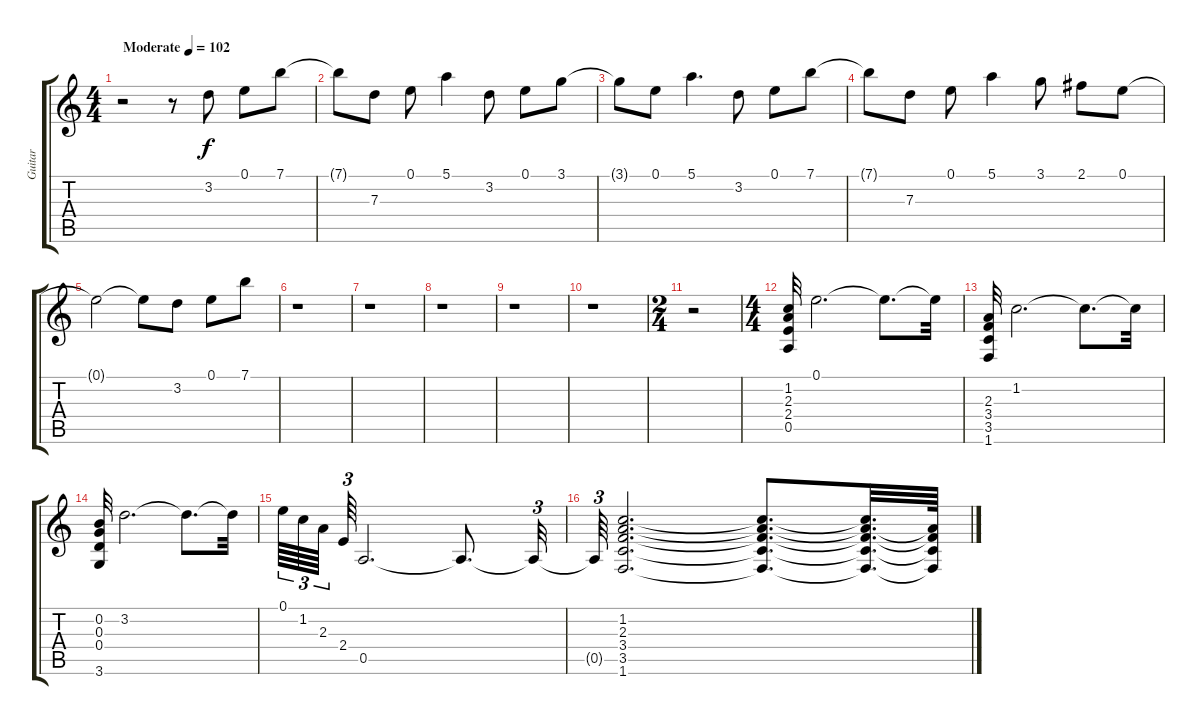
\track ("Guitar" "Guitar") {instrument acousticguitarsteel}
\staff {score tabs}
\tuning (E4 B3 G3 D3 A2 E2) {hide}
\ts (4 4)
\tempo (102 "Moderate")
\clef g2
\ks c
r.2{dy f instrument acousticguitarsteel} r.8 3.2.8 0.1.8 7.1.8 |
7.1{t}.8 7.3.8 0.1.8 5.1.4 3.2.8 0.1.8 3.1.8 |
3.1{t}.8 0.1.8 5.1.4{d} 3.2.8 0.1.8 7.1.8 |
7.1{t}.8 7.3.8 0.1.8 5.1.4 3.1.8 2.1.8 0.1.8 |
0.1{t}.2 0.1{t}.8 3.2.8 0.1.8 7.1.8 |
r.1 |
r.1 |
r.1 |
r.1 |
r.1 |
\ts (2 4)
r.2 |
\ts (4 4)
(1.2 2.3 2.4 0.5).32 0.1.2{d} 0.1{t}.8{d} 0.1{t}.32 |
(2.3 3.4 3.5 1.6).32 1.2.2{d} 1.2{t}.8{d} 1.2{t}.32 |
(0.2 0.3 0.4 3.6).32 3.2.2{d} 3.2{t}.8{d} 3.2{t}.32 |
0.1.64{tu (3 2)} 1.2.64{tu (3 2)} 2.3.64{tu (3 2) beam splitsecondary} 2.4.64{tu (3 2)} 0.5.2{d} 0.5{t}.8{d} 0.5{t}.32{tu (3 2)} |
0.5{t}.64{tu (3 2)} (1.2 2.3 3.4 3.5 1.6).2{d} (1.2{t} 2.3{t} 3.4{t} 3.5{t} 1.6{t}).8{d} (1.2{t} 2.3{t} 3.4{t} 3.5{t} 1.6{t}).32{d} (2.3{t} 3.4{t} 3.5{t} 1.6{t}).64
